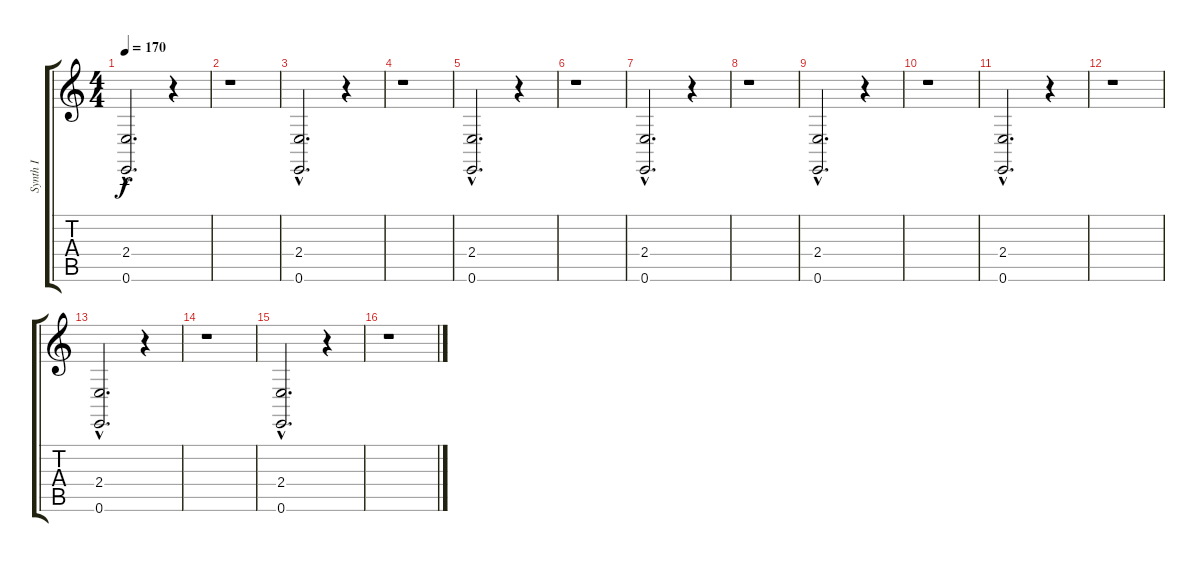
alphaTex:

\track ("Synth I" "Synth I") {instrument stringensemble1}
\staff {score tabs}
\tuning (E4 B3 G3 D3 A2 E2) {hide}
\ts (4 4)
\tempo 170
\clef g2
\ks c
(2.4{hac} 0.6{hac}).2{d dy f} r.4 |
r.1 |
(2.4{hac} 0.6{hac}).2{d} r.4 |
r.1 |
(2.4{hac} 0.6{hac}).2{d} r.4 |
r.1 |
(2.4{hac} 0.6{hac}).2{d} r.4 |
r.1 |
(2.4{hac} 0.6{hac}).2{d} r.4 |
r.1 |
(2.4{hac} 0.6{hac}).2{d} r.4 |
r.1 |
(2.4{hac} 0.6{hac}).2{d} r.4 |
r.1 |
(2.4{hac} 0.6{hac}).2{d} r.4 |
r.1
